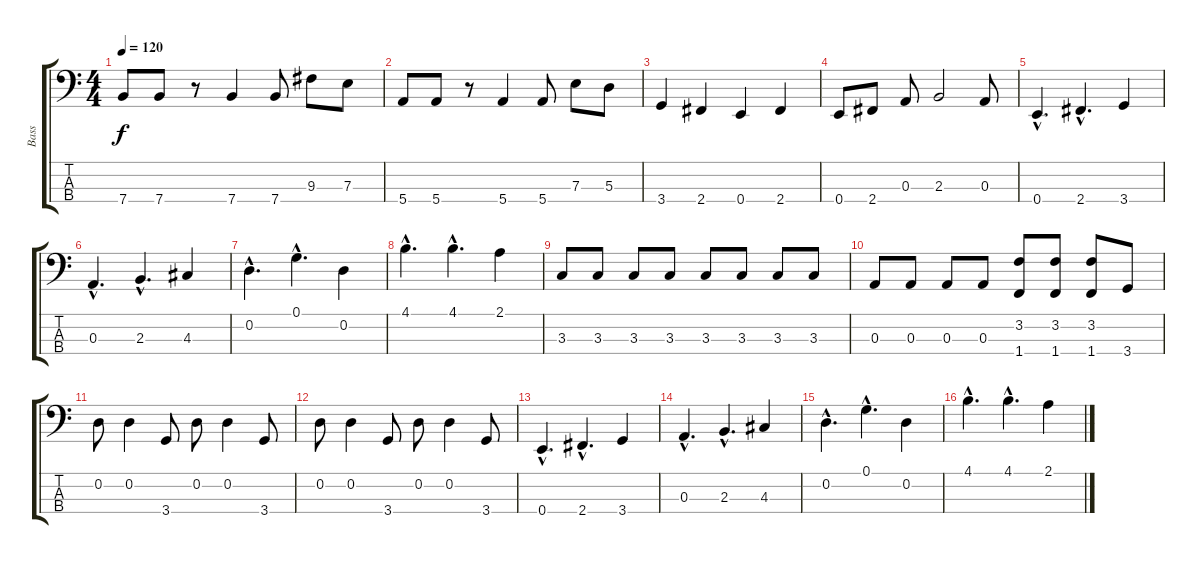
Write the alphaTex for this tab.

\track ("Bass" "Bass") {instrument electricbassfinger}
\staff {score tabs}
\tuning (G2 D2 A1 E1) {hide}
\ts (4 4)
\tempo 120
\clef f4
\ks c
7.4.8{dy f} 7.4.8 r.8 7.4.4 7.4.8 9.3.8 7.3.8 |
5.4.8 5.4.8 r.8 5.4.4 5.4.8 7.3.8 5.3.8 |
3.4.4 2.4.4 0.4.4 2.4.4 |
0.4.8 2.4.8 0.3.8 2.3.2 0.3.8 |
0.4{hac}.4{d} 2.4{hac}.4{d} 3.4.4 |
0.3{hac}.4{d} 2.3{hac}.4{d} 4.3.4 |
0.2{hac}.4{d} 0.1{hac}.4{d} 0.2.4 |
4.1{hac}.4{d} 4.1{hac}.4{d} 2.1.4 |
3.3.8 3.3.8 3.3.8 3.3.8 3.3.8 3.3.8 3.3.8 3.3.8 |
0.3.8 0.3.8 0.3.8 0.3.8 (3.2 1.4).8 (3.2 1.4).8 (3.2 1.4).8 3.4.8 |
0.2.8 0.2.4 3.4.8 0.2.8 0.2.4 3.4.8 |
0.2.8 0.2.4 3.4.8 0.2.8 0.2.4 3.4.8 |
0.4{hac}.4{d} 2.4{hac}.4{d} 3.4.4 |
0.3{hac}.4{d} 2.3{hac}.4{d} 4.3.4 |
0.2{hac}.4{d} 0.1{hac}.4{d} 0.2.4 |
4.1{hac}.4{d} 4.1{hac}.4{d} 2.1.4
